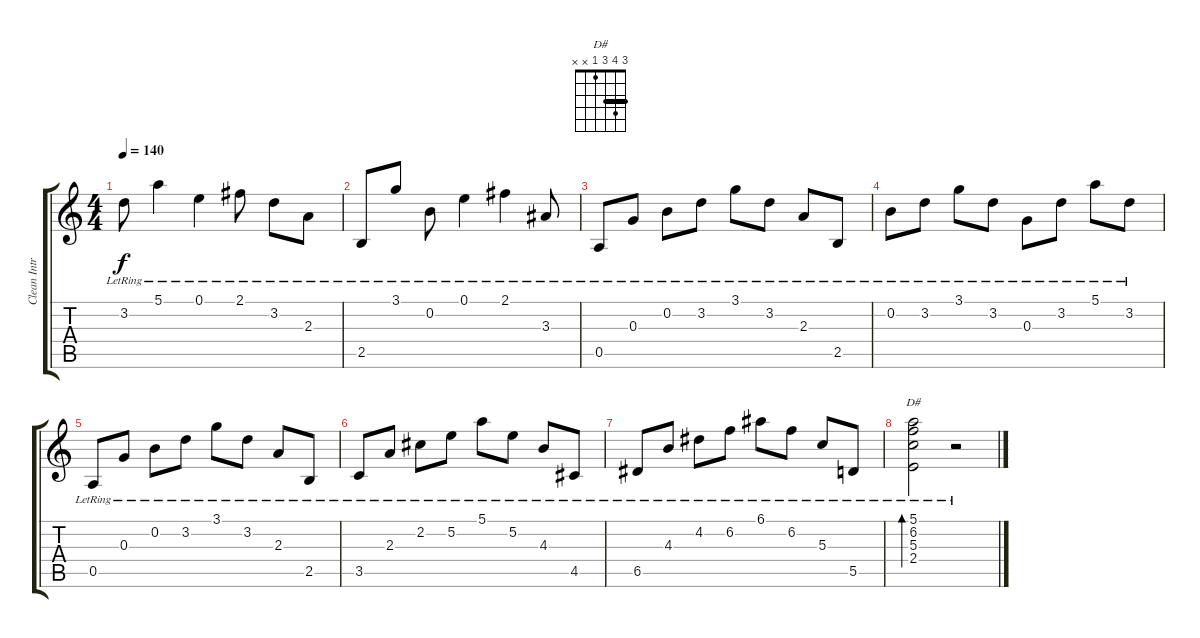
\track ("Clean Intro" "Clean Intr") {instrument acousticguitarnylon}
\staff {score tabs}
\tuning (E4 B3 G3 D3 A2 E2) {hide}
\chord ("D#" 3 4 3 1 x x) {barre 3}
\ts (4 4)
\tempo 140
\clef g2
\ks c
3.2{lr}.8{dy f} 5.1{lr}.4 0.1{lr}.4 2.1{lr}.8 3.2{lr}.8 2.3{lr}.8 |
2.5{lr}.8 3.1{lr}.8 0.2{lr}.8 0.1{lr}.4 2.1{lr}.4 3.3{lr}.8 |
0.5{lr}.8 0.3{lr}.8 0.2{lr}.8 3.2{lr}.8 3.1{lr}.8 3.2{lr}.8 2.3{lr}.8 2.5{lr}.8 |
0.2{lr}.8 3.2{lr}.8 3.1{lr}.8 3.2{lr}.8 0.3{lr}.8 3.2{lr}.8 5.1{lr}.8 3.2{lr}.8 |
0.5{lr}.8 0.3{lr}.8 0.2{lr}.8 3.2{lr}.8 3.1{lr}.8 3.2{lr}.8 2.3{lr}.8 2.5{lr}.8 |
3.5{lr}.8 2.3{lr}.8 2.2{lr}.8 5.2{lr}.8 5.1{lr}.8 5.2{lr}.8 4.3{lr}.8 4.5{lr}.8 |
6.5{lr}.8 4.3{lr}.8 4.2{lr}.8 6.2{lr}.8 6.1{lr}.8 6.2{lr}.8 5.3{lr}.8 5.5{lr}.8 |
(5.1{lr} 6.2{lr} 5.3{lr} 2.4{lr}).2{bd 240 ch "D#"} r.2
